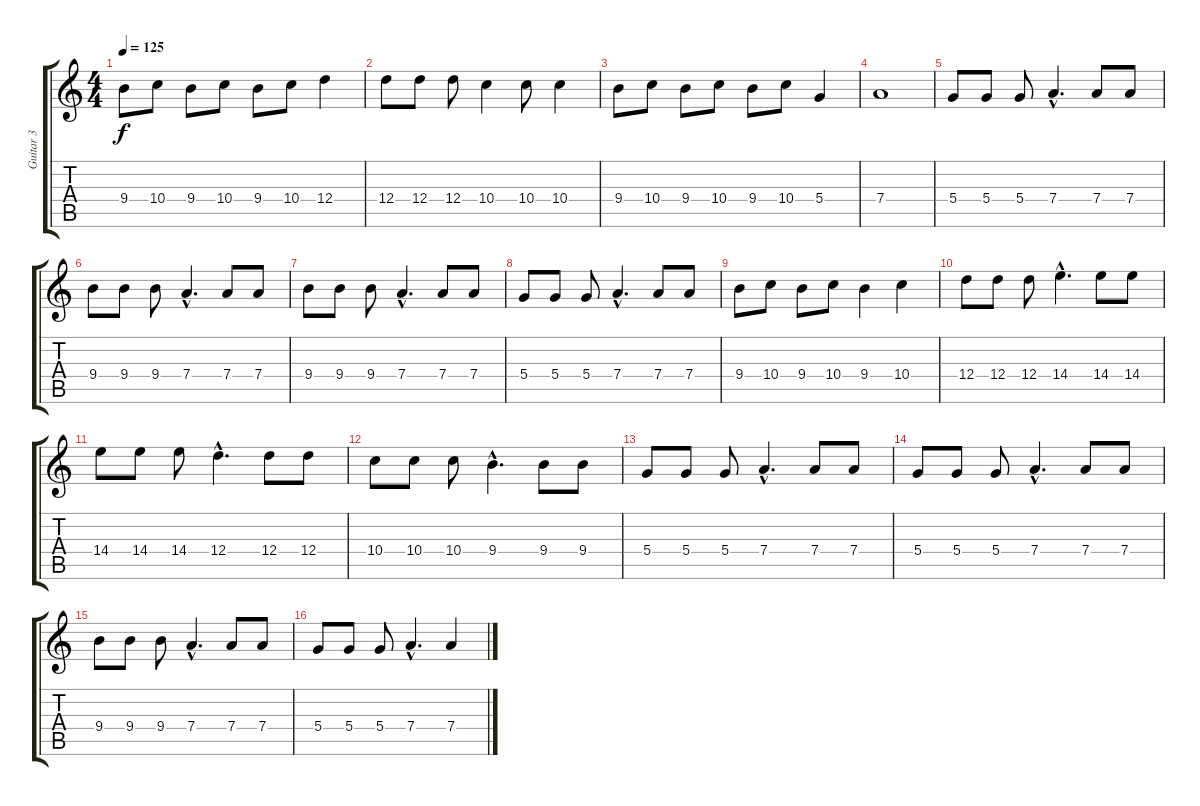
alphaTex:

\track ("Guitar 3" "Guitar 3") {instrument electricguitarjazz}
\staff {score tabs}
\tuning (E4 B3 G3 D3 A2 E2) {hide}
\ts (4 4)
\tempo 125
\clef g2
\ks c
9.4.8{dy f volume 14 balance 9 instrument electricguitarjazz} 10.4.8 9.4.8 10.4.8 9.4.8 10.4.8 12.4.4 |
12.4.8 12.4.8 12.4.8 10.4.4 10.4.8 10.4.4 |
9.4.8 10.4.8 9.4.8 10.4.8 9.4.8 10.4.8 5.4.4 |
7.4.1 |
5.4.8 5.4.8 5.4.8 7.4{hac}.4{d} 7.4.8 7.4.8 |
9.4.8 9.4.8 9.4.8 7.4{hac}.4{d} 7.4.8 7.4.8 |
9.4.8 9.4.8 9.4.8 7.4{hac}.4{d} 7.4.8 7.4.8 |
5.4.8 5.4.8 5.4.8 7.4{hac}.4{d} 7.4.8 7.4.8 |
9.4.8 10.4.8 9.4.8 10.4.8 9.4.4 10.4.4 |
12.4.8 12.4.8 12.4.8 14.4{hac}.4{d} 14.4.8 14.4.8 |
14.4.8 14.4.8 14.4.8 12.4{hac}.4{d} 12.4.8 12.4.8 |
10.4.8 10.4.8 10.4.8 9.4{hac}.4{d} 9.4.8 9.4.8 |
5.4.8 5.4.8 5.4.8 7.4{hac}.4{d} 7.4.8 7.4.8 |
5.4.8 5.4.8 5.4.8 7.4{hac}.4{d} 7.4.8 7.4.8 |
9.4.8 9.4.8 9.4.8 7.4{hac}.4{d} 7.4.8 7.4.8 |
5.4.8 5.4.8 5.4.8 7.4{hac}.4{d} 7.4.4
